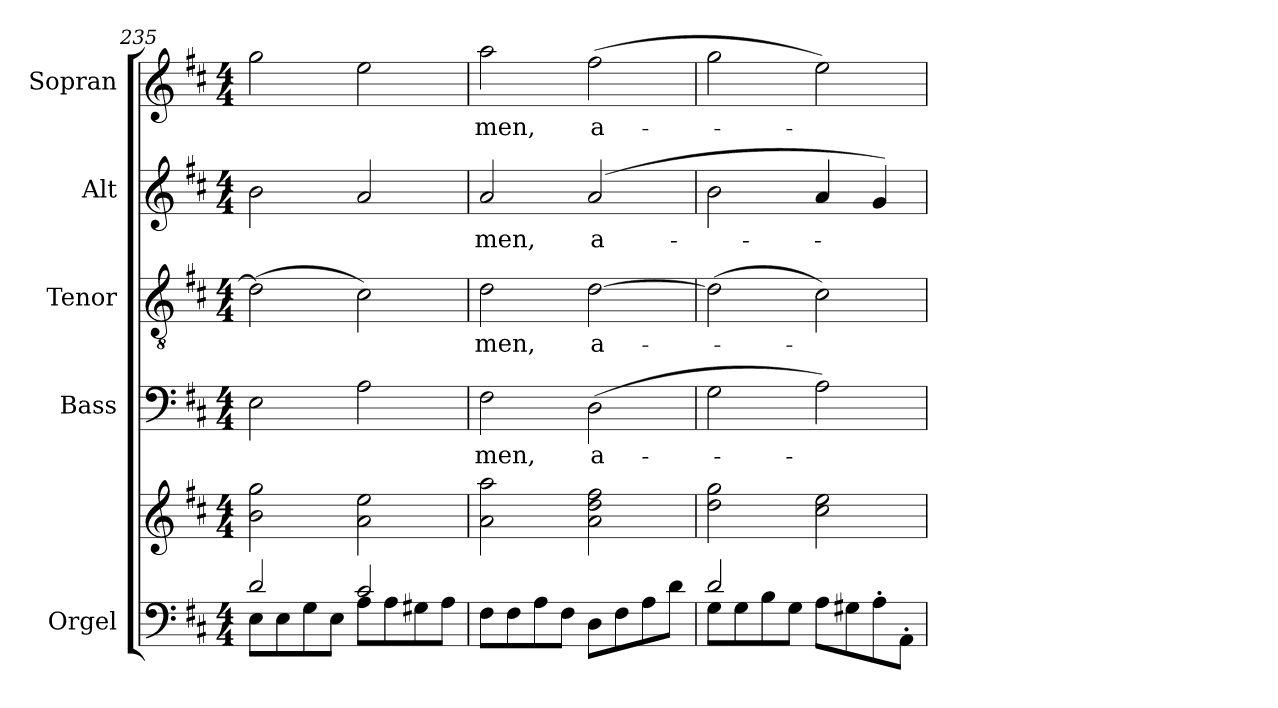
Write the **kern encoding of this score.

**kern	**kern	**kern	**text	**kern	**text	**kern	**text	**kern	**text
*part5	*part5	*part4	*part4	*part3	*part3	*part2	*part2	*part1	*part1
*staff6	*staff5	*staff4	*staff4	*staff3	*staff3	*staff2	*staff2	*staff1	*staff1
*I"Orgel	*	*I"Bass	*	*I"Tenor	*	*I"Alt	*	*I"Sopran	*
*I'Org.	*	*I'B	*	*I'T	*	*I'A	*	*I'S	*
!!LO:PB:g=z
*clefF4	*clefG2	*clefF4	*	*clefGv2	*	*clefG2	*	*clefG2	*
*k[f#c#]	*k[f#c#]	*k[f#c#]	*	*k[f#c#]	*	*k[f#c#]	*	*k[f#c#]	*
*D:	*D:	*D:	*	*D:	*	*D:	*	*D:	*
*M4/4	*M4/4	*M4/4	*	*M4/4	*	*M4/4	*	*M4/4	*
=235	=235	=235	=235	=235	=235	=235	=235	=235	=235
*^	*	*	*	*	*	*	*	*	*
2d/	8E\L	2b\ 2gg\	2E\	.	(>2d\]	.	2b\	.	2gg\	.
.	8E\	.	.	.	.	.	.	.	.	.
.	8G\	.	.	.	.	.	.	.	.	.
.	8E\J	.	.	.	.	.	.	.	.	.
2c#/	8A\L	2a\ 2ee\	2A\	.	2c#\)	.	2a/	.	2ee\	.
.	8A\	.	.	.	.	.	.	.	.	.
.	8G#X\	.	.	.	.	.	.	.	.	.
.	8A\J	.	.	.	.	.	.	.	.	.
=236	=236	=236	=236	=236	=236	=236	=236	=236	=236	=236
!	!	!	!	!LO:LY:b	!	!LO:LY:b	!	!LO:LY:b	!	!LO:LY:b
*v	*v	*	*	*	*	*	*	*	*	*
8F#\L	2a\ 2aa\	2F#\	-men,	2d\	-men,	2a/	-men,	2aa\	-men,
8F#\	.	.	.	.	.	.	.	.	.
8A\	.	.	.	.	.	.	.	.	.
8F#\J	.	.	.	.	.	.	.	.	.
!	!	!	!LO:LY:b	!	!LO:LY:b	!	!LO:LY:b	!	!LO:LY:b
8D\L	2a\ 2dd\ 2ff#\	(>2D\	a-	[2d\	a-	(2a/	a-	(>2ff#\	a-
8F#\	.	.	.	.	.	.	.	.	.
8A\	.	.	.	.	.	.	.	.	.
8d\J	.	.	.	.	.	.	.	.	.
=237	=237	=237	=237	=237	=237	=237	=237	=237	=237
*^	*	*	*	*	*	*	*	*	*
2d/	8G\L	2dd\ 2gg\	2G\	.	(>2d\]	.	2b\	.	2gg\	.
.	8G\	.	.	.	.	.	.	.	.	.
.	8B\	.	.	.	.	.	.	.	.	.
.	8G\J	.	.	.	.	.	.	.	.	.
2ryy	8A\L	2cc#\ 2ee\	2A\)	.	2c#\)	.	4a/	.	2ee\)	.
.	8G#X\	.	.	.	.	.	.	.	.	.
.	8A'>\	.	.	.	.	.	4g/)	.	.	.
.	8AA'>\J	.	.	.	.	.	.	.	.	.
*v	*v	*	*	*	*	*	*	*	*	*
=	=	=	=	=	=	=	=	=	=
*-	*-	*-	*-	*-	*-	*-	*-	*-	*-
